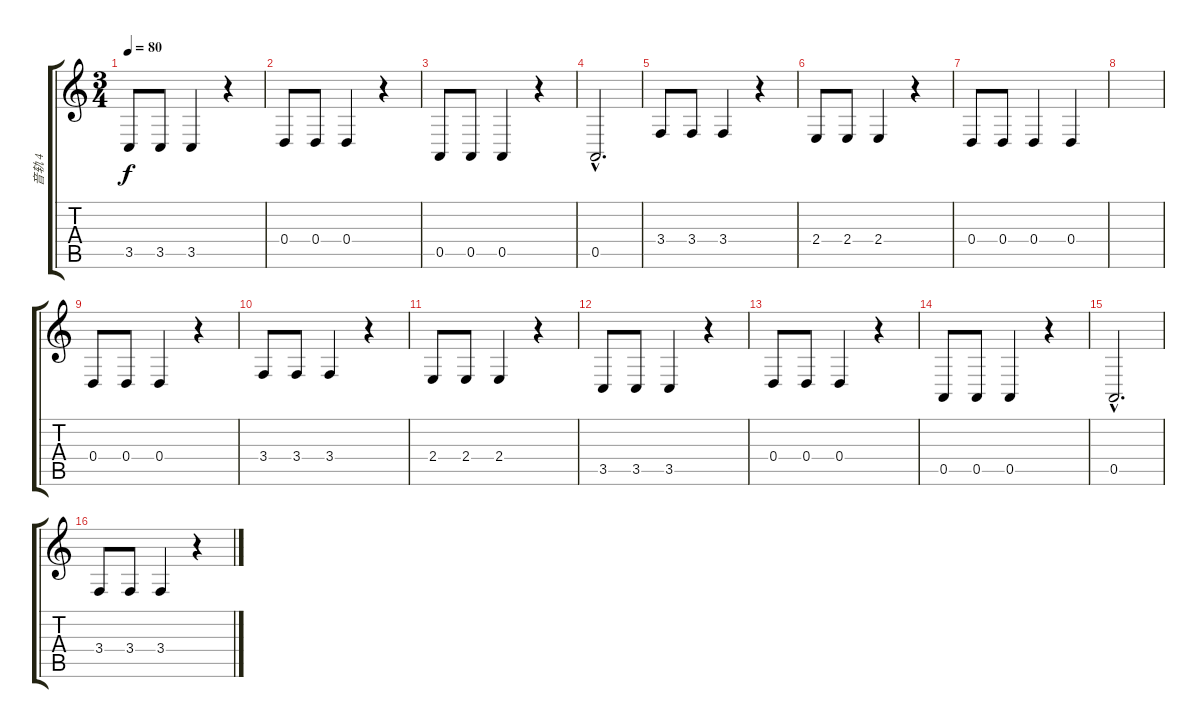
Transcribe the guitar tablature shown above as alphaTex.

\track ("音轨 4" "音轨 4") {instrument tremolostrings}
\staff {score tabs}
\tuning (E4 B3 G3 D3 A2 D2) {hide}
\ts (3 4)
\tempo 80
\clef g2
\ks c
3.5.8{dy f} 3.5.8 3.5.4 r.4 |
0.4.8 0.4.8 0.4.4 r.4 |
0.5.8 0.5.8 0.5.4 r.4 |
0.5{hac}.2{d} |
3.4.8 3.4.8 3.4.4 r.4 |
2.4.8 2.4.8 2.4.4 r.4 |
0.4.8 0.4.8 0.4.4 0.4.4 |
|
0.4.8 0.4.8 0.4.4 r.4 |
3.4.8 3.4.8 3.4.4 r.4 |
2.4.8 2.4.8 2.4.4 r.4 |
3.5.8 3.5.8 3.5.4 r.4 |
0.4.8 0.4.8 0.4.4 r.4 |
0.5.8 0.5.8 0.5.4 r.4 |
0.5{hac}.2{d} |
3.4.8 3.4.8 3.4.4 r.4
